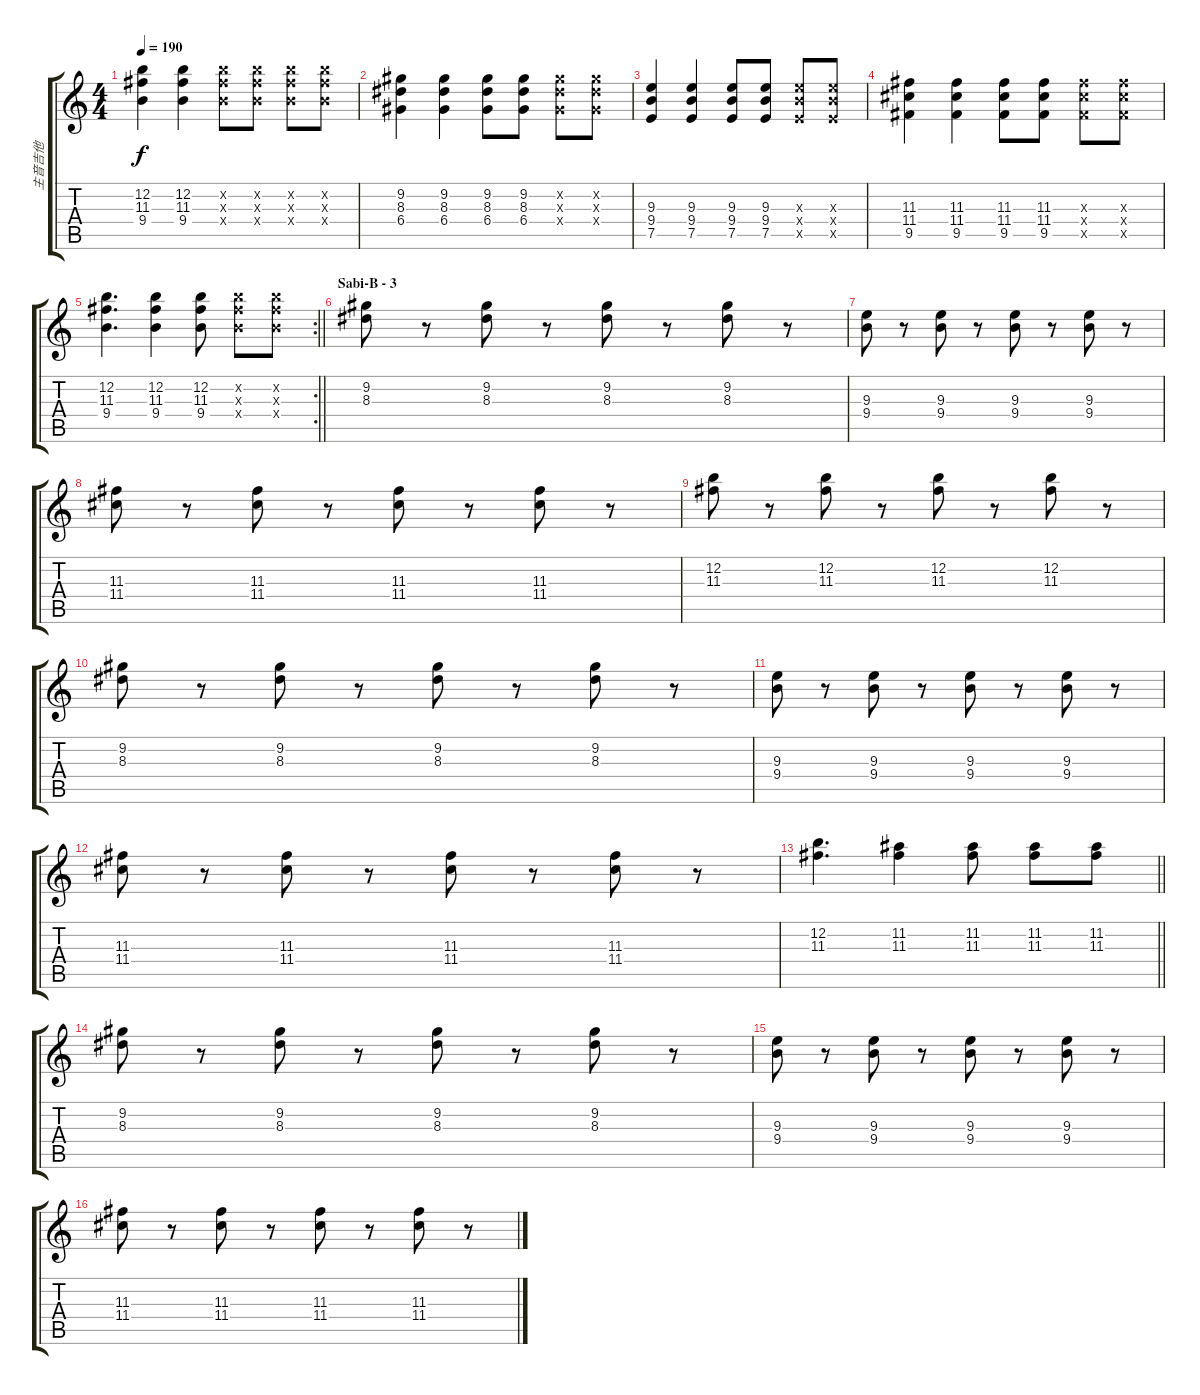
\track ("主音吉他" "主音吉他") {instrument overdrivenguitar}
\staff {score tabs}
\tuning (E4 B3 G3 D3 A2 E2) {hide}
\ts (4 4)
\tempo 190
\clef g2
\ks c
(12.2 11.3 9.4).4{dy f} (12.2 11.3 9.4).4 (12.2{x} 11.3{x} 9.4{x}).8 (12.2{x} 11.3{x} 9.4{x}).8 (12.2{x} 11.3{x} 9.4{x}).8 (12.2{x} 11.3{x} 9.4{x}).8 |
(9.2 8.3 6.4).4 (9.2 8.3 6.4).4 (9.2 8.3 6.4).8 (9.2 8.3 6.4).8 (9.2{x} 8.3{x} 6.4{x}).8 (9.2{x} 8.3{x} 6.4{x}).8 |
(9.3 9.4 7.5).4 (9.3 9.4 7.5).4 (9.3 9.4 7.5).8 (9.3 9.4 7.5).8 (9.3{x} 9.4{x} 7.5{x}).8 (9.3{x} 9.4{x} 7.5{x}).8 |
(11.3 11.4 9.5).4 (11.3 11.4 9.5).4 (11.3 11.4 9.5).8 (11.3 11.4 9.5).8 (11.3{x} 11.4{x} 9.5{x}).8 (11.3{x} 11.4{x} 9.5{x}).8 |
\rc 2
\barLineRight lightlight
(12.2 11.3 9.4).4{d} (12.2 11.3 9.4).4 (12.2 11.3 9.4).8 (12.2{x} 11.3{x} 9.4{x}).8 (12.2{x} 11.3{x} 9.4{x}).8 |
\section ("" "Sabi-B - 3")
(9.2 8.3).8 r.8 (9.2 8.3).8 r.8 (9.2 8.3).8 r.8 (9.2 8.3).8 r.8 |
(9.3 9.4).8 r.8 (9.3 9.4).8 r.8 (9.3 9.4).8 r.8 (9.3 9.4).8 r.8 |
(11.3 11.4).8 r.8 (11.3 11.4).8 r.8 (11.3 11.4).8 r.8 (11.3 11.4).8 r.8 |
(12.2 11.3).8 r.8 (12.2 11.3).8 r.8 (12.2 11.3).8 r.8 (12.2 11.3).8 r.8 |
(9.2 8.3).8 r.8 (9.2 8.3).8 r.8 (9.2 8.3).8 r.8 (9.2 8.3).8 r.8 |
(9.3 9.4).8 r.8 (9.3 9.4).8 r.8 (9.3 9.4).8 r.8 (9.3 9.4).8 r.8 |
(11.3 11.4).8 r.8 (11.3 11.4).8 r.8 (11.3 11.4).8 r.8 (11.3 11.4).8 r.8 |
\barLineRight lightlight
(12.2 11.3).4{d} (11.2 11.3).4 (11.2 11.3).8 (11.2 11.3).8 (11.2 11.3).8 |
(9.2 8.3).8 r.8 (9.2 8.3).8 r.8 (9.2 8.3).8 r.8 (9.2 8.3).8 r.8 |
(9.3 9.4).8 r.8 (9.3 9.4).8 r.8 (9.3 9.4).8 r.8 (9.3 9.4).8 r.8 |
(11.3 11.4).8 r.8 (11.3 11.4).8 r.8 (11.3 11.4).8 r.8 (11.3 11.4).8 r.8
